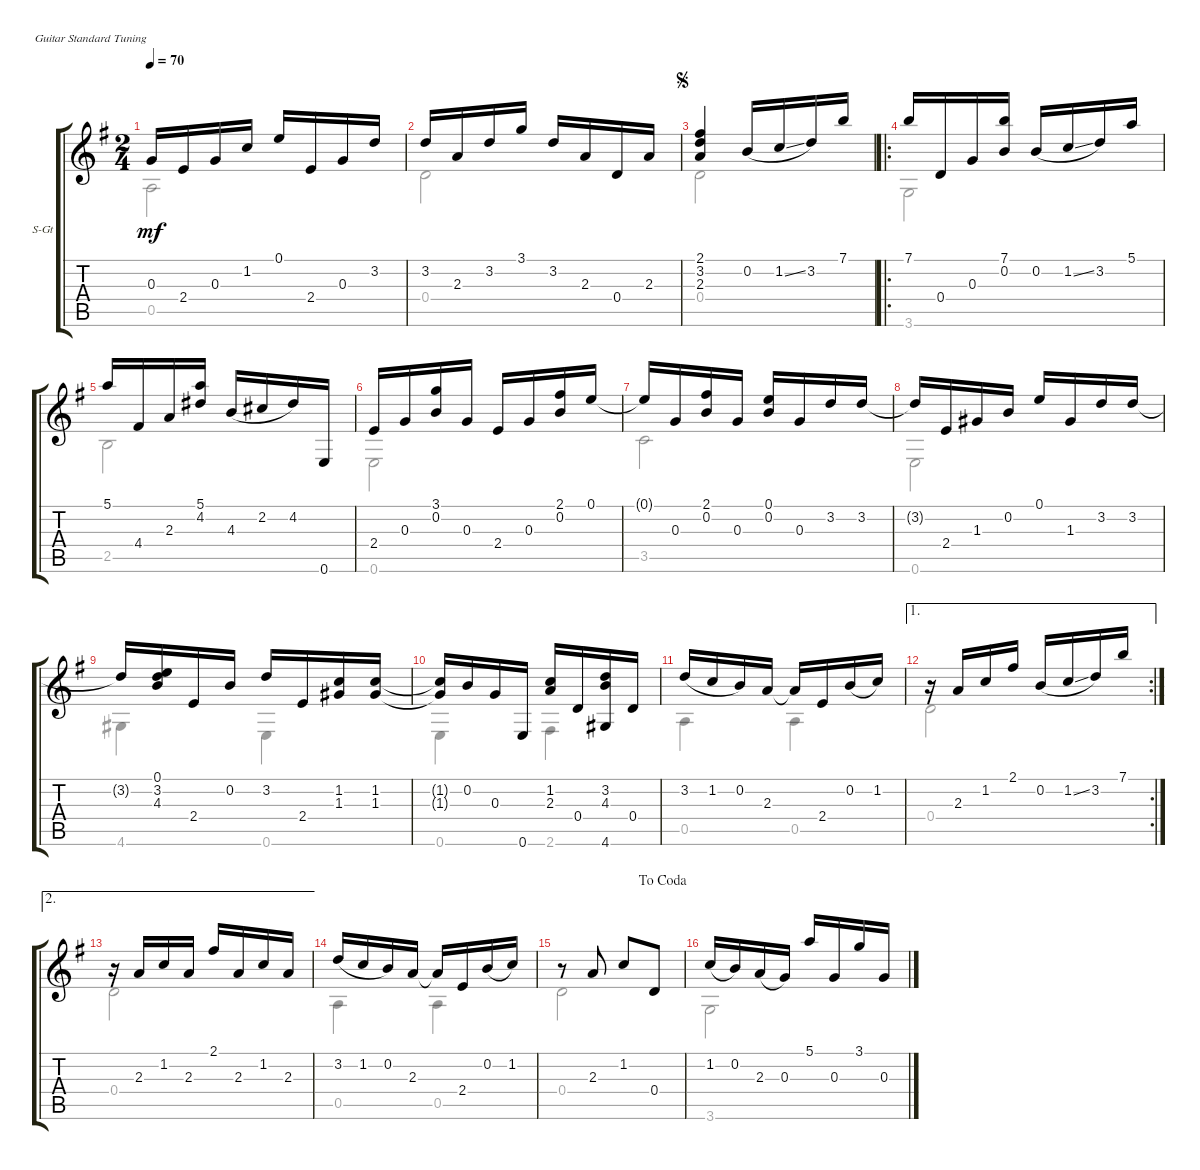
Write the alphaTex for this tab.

\defaultSystemsLayout 4
\bracketExtendMode groupsimilarinstruments
\firstSystemTrackNameOrientation horizontal
\otherSystemsTrackNameOrientation horizontal
\track ("Steel Guitar" "S-Gt") {instrument acousticguitarsteel}
\staff {score tabs}
\tuning (E4 B3 G3 D3 A2 E2)
\voice
\ts (2 4)
\tempo 70
\clef g2
\ks g
0.3{t}.16{dy mf} 2.4.16 0.3.16 1.2.16 0.1.16 2.4.16 0.3.16 3.2.16 |
3.2.16 2.3.16 3.2.16 3.1.16 3.2.16 2.3.16 0.4.16 2.3.16 |
\jump segno
(2.1 3.2 2.3).4 0.2.16{legatoorigin} 1.2{ss}.16{legatoorigin} 3.2.16 7.1.16 |
\ro
7.1.16 0.4.16 0.3.16 (0.2 7.1).16 0.2.16{legatoorigin} 1.2{ss}.16{legatoorigin} 3.2.16 5.1.16 |
5.1.16 4.4.16 2.3.16 (4.2 5.1).16 4.3.16{legatoorigin} 2.2.16{legatoorigin} 4.2.16 0.6.16 |
2.4.16 0.3.16 (0.2 3.1).16 0.3.16 2.4.16 0.3.16 (0.2 2.1).16 0.1.16 |
0.1{t}.16 0.3.16 (0.2 2.1).16 0.3.16 (0.2 0.1).16 0.3.16 3.2.16 3.2.16 |
3.2{t}.16 2.4.16 1.3.16 0.2.16 0.1.16 1.3.16 3.2.16 3.2.16 |
3.2{t}.16 (3.2 4.3 0.1).16 2.4.16 0.2.16 3.2.16 2.4.16 (1.3 1.2).16 (1.2 1.3).16 |
(1.3{t} 1.2{t}).16 0.2.16 0.3.16 0.6.16 (2.3 1.2).16 0.4.16 (3.2 4.3 4.6).16 0.4.16 |
3.2.16{legatoorigin} 1.2.16{legatoorigin} 0.2.16 2.3.16 2.3{t}.16 2.4.16 0.2.16{legatoorigin} 1.2.16 |
\ae 1
\rc 2
r.16 2.3.16 1.2.16 2.1.16 0.2.16{legatoorigin} 1.2{ss}.16{legatoorigin} 3.2.16 7.1.16 |
\ae 2
r.16 2.3.16 1.2.16 2.3.16 2.1.16 2.3.16 1.2.16 2.3.16 |
3.2.16{legatoorigin} 1.2.16{legatoorigin} 0.2.16 2.3.16 2.3{t}.16 2.4.16 0.2.16{legatoorigin} 1.2.16 |
\jump dacoda
r.8 2.3.8 1.2.8 0.4.8 |
1.2.16{legatoorigin} 0.2.16 2.3.16{legatoorigin} 0.3.16 5.1.16 0.3.16 3.1.16 0.3.16
\voice
\clef g2
\ottava regular
\simile none
\ks g
0.5.2{dy mf} |
0.4.2 |
0.4.2 |
3.6.2 |
2.5.2 |
0.6.2 |
3.5.2 |
0.6.2 |
4.6.4 0.6.4 |
0.6.4 2.6.4 |
0.5.4 0.5.4 |
0.4.2 |
0.4.2 |
0.5.4 0.5.4 |
0.4.2 |
3.6.2
